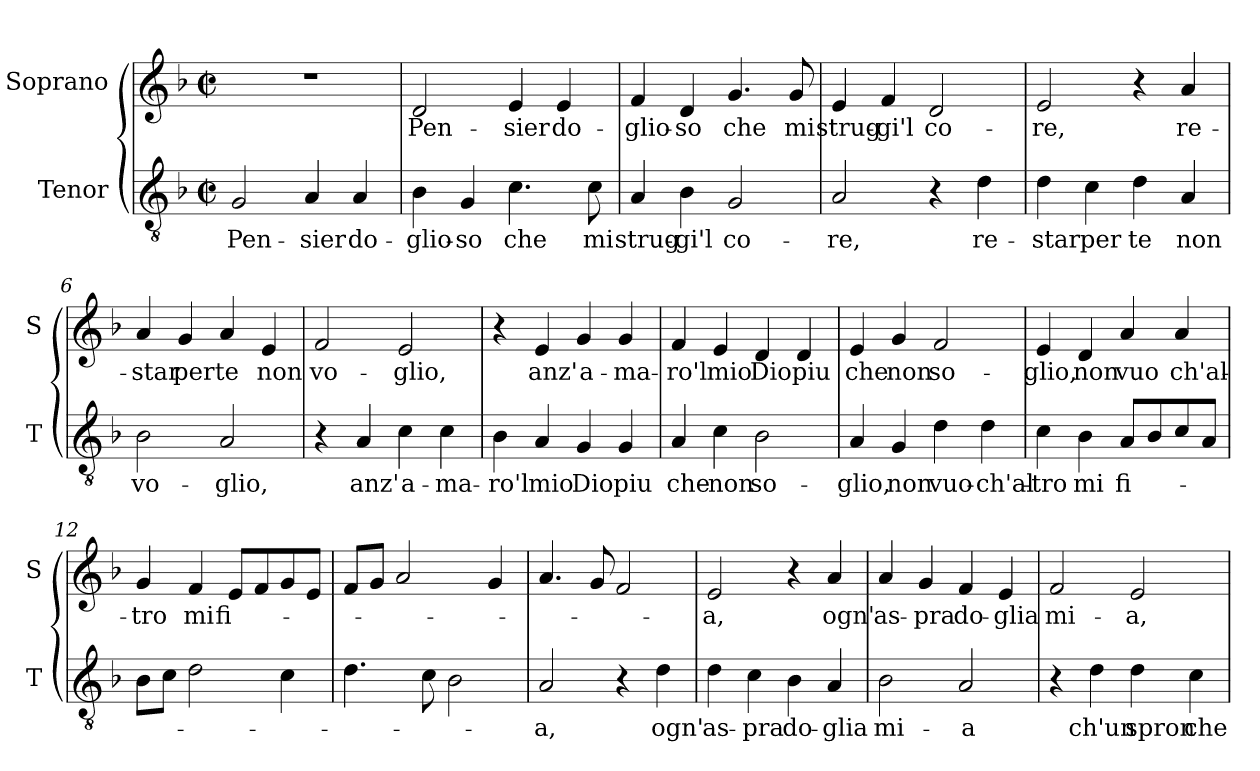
**kern	**text	**kern	**text
*part2	*part2	*part1	*part1
*staff2	*staff2	*staff1	*staff1
*I"Tenor	*	*I"Soprano	*
*I'T	*	*I'S	*
*clefGv2	*	*clefG2	*
*k[b-]	*	*k[b-]	*
*F:	*	*F:	*
*M2/2	*	*M2/2	*
*met(c|)	*	*met(c|)	*
=1	=1	=1	=1
!	!LO:LY:b	!	!
2G/	Pen-	1r	.
!	!LO:LY:b	!	!
4A/	-sier	.	.
!	!LO:LY:b	!	!
4A/	do-	.	.
=2	=2	=2	=2
!	!LO:LY:b	!	!LO:LY:b
4B-\	-glio-	2d/	Pen-
!	!LO:LY:b	!	!
4G/	-so	.	.
!	!LO:LY:b	!	!LO:LY:b
4.c\	che	4e/	-sier
!	!	!	!LO:LY:b
.	.	4e/	do-
!	!LO:LY:b	!	!
8c\	mi	.	.
=3	=3	=3	=3
!	!LO:LY:b	!	!LO:LY:b
4A/	strug-	4f/	-glio-
!	!LO:LY:b	!	!LO:LY:b
4B-\	-gi'l	4d/	-so
!	!LO:LY:b	!	!LO:LY:b
2G/	co-	4.g/	che
!	!	!	!LO:LY:b
.	.	8g/	mi
=4	=4	=4	=4
!	!LO:LY:b	!	!LO:LY:b
2A/	-re,	4e/	strug-
!	!	!	!LO:LY:b
.	.	4f/	-gi'l
!	!	!	!LO:LY:b
4r	.	2d/	co-
!	!LO:LY:b	!	!
4d\	re-	.	.
!!LO:LB:g=z
=5	=5	=5	=5
!	!LO:LY:b	!	!LO:LY:b
4d\	-star	2e/	-re,
!	!LO:LY:b	!	!
4c\	per	.	.
!	!LO:LY:b	!	!
4d\	te	4r	.
!	!LO:LY:b	!	!LO:LY:b
4A/	non	4a/	re-
=6	=6	=6	=6
!	!LO:LY:b	!	!LO:LY:b
2B-\	vo-	4a/	-star
!	!	!	!LO:LY:b
.	.	4g/	per
!	!LO:LY:b	!	!LO:LY:b
2A/	-glio,	4a/	te
!	!	!	!LO:LY:b
.	.	4e/	non
=7	=7	=7	=7
!	!	!	!LO:LY:b
4r	.	2f/	vo-
!	!LO:LY:b	!	!
4A/	anz'	.	.
!	!LO:LY:b	!	!LO:LY:b
4c\	a-	2e/	-glio,
!	!LO:LY:b	!	!
4c\	-ma-	.	.
=8	=8	=8	=8
!	!LO:LY:b	!	!
4B-\	-ro'l	4r	.
!	!LO:LY:b	!	!LO:LY:b
4A/	mio	4e/	anz'
!	!LO:LY:b	!	!LO:LY:b
4G/	Dio	4g/	a-
!	!LO:LY:b	!	!LO:LY:b
4G/	piu	4g/	-ma-
!!LO:LB:g=z
=9	=9	=9	=9
!	!LO:LY:b	!	!LO:LY:b
4A/	che	4f/	-ro'l
!	!LO:LY:b	!	!LO:LY:b
4c\	non	4e/	mio
!	!LO:LY:b	!	!LO:LY:b
2B-\	so-	4d/	Dio
!	!	!	!LO:LY:b
.	.	4d/	piu
=10	=10	=10	=10
!	!LO:LY:b	!	!LO:LY:b
4A/	-glio,	4e/	che
!	!LO:LY:b	!	!LO:LY:b
4G/	non	4g/	non
!	!LO:LY:b	!	!LO:LY:b
4d\	vuo-	2f/	so-
!	!LO:LY:b	!	!
4d\	-ch'al-	.	.
=11	=11	=11	=11
!	!LO:LY:b	!	!LO:LY:b
4c\	-tro	4e/	-glio,
!	!LO:LY:b	!	!LO:LY:b
4B-\	mi	4d/	non
!	!LO:LY:b	!	!LO:LY:b
8A/L	fi-	4a/	vuo
8B-/	.	.	.
!	!	!	!LO:LY:b
8c/	.	4a/	ch'al-
8A/J	.	.	.
=12	=12	=12	=12
!	!	!	!LO:LY:b
8B-\L	.	4g/	-tro
8c\J	.	.	.
!	!	!	!LO:LY:b
2d\	.	4f/	mi
!	!	!	!LO:LY:b
.	.	8e/L	fi-
.	.	8f/	.
4c\	.	8g/	.
.	.	8e/J	.
!!LO:LB:g=z
=13	=13	=13	=13
4.d\	.	8f/L	.
.	.	8g/J	.
.	.	2a/	.
8c\	.	.	.
2B-\	.	.	.
.	.	4g/	.
=14	=14	=14	=14
!	!LO:LY:b	!	!
2A/	-a,	4.a/	.
.	.	8g/	.
4r	.	2f/	.
!	!LO:LY:b	!	!
4d\	ogn'	.	.
=15	=15	=15	=15
!	!LO:LY:b	!	!LO:LY:b
4d\	as-	2e/	-a,
!	!LO:LY:b	!	!
4c\	-pra	.	.
!	!LO:LY:b	!	!
4B-\	do-	4r	.
!	!LO:LY:b	!	!LO:LY:b
4A/	-glia	4a/	ogn'
=16	=16	=16	=16
!	!LO:LY:b	!	!LO:LY:b
2B-\	mi-	4a/	as-
!	!	!	!LO:LY:b
.	.	4g/	-pra
!	!LO:LY:b	!	!LO:LY:b
2A/	-a	4f/	do-
!	!	!	!LO:LY:b
.	.	4e/	-glia
!!LO:LB:g=z
=17	=17	=17	=17
!	!	!	!LO:LY:b
4r	.	2f/	mi-
!	!LO:LY:b	!	!
4d\	ch'un	.	.
!	!LO:LY:b	!	!LO:LY:b
4d\	spron	2e/	-a,
!	!LO:LY:b	!	!
4c\	che	.	.
=	=	=	=
*-	*-	*-	*-
